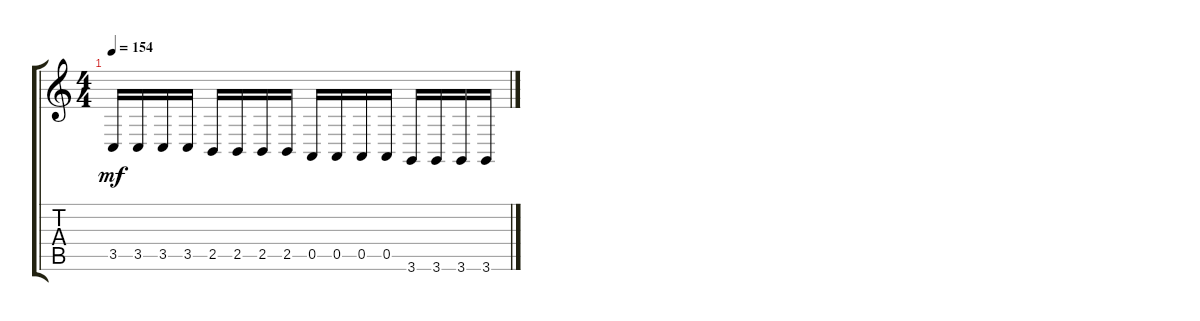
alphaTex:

\track "" {instrument acousticgrandpiano}
\staff {score tabs}
\tuning (E4 B3 G3 D3 A2 E2) {hide}
\ts (4 4)
\tempo 154
\clef g2
\ks c
3.5.16{dy mf} 3.5.16 3.5.16 3.5.16 2.5.16 2.5.16 2.5.16 2.5.16 0.5.16 0.5.16 0.5.16 0.5.16 3.6.16 3.6.16 3.6.16 3.6.16
